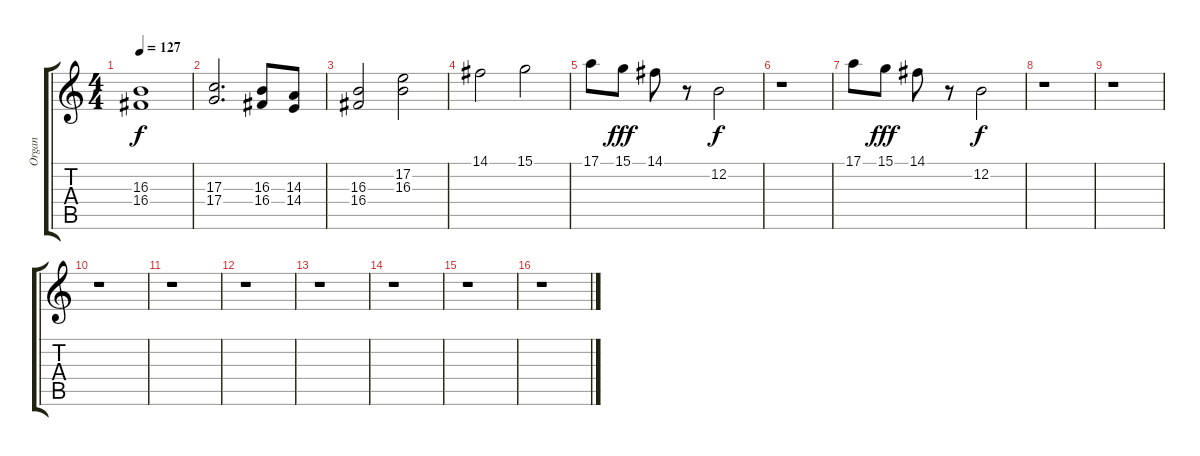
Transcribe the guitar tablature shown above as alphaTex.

\track ("Organ" "Organ") {instrument rockorgan}
\staff {score tabs}
\tuning (E4 B3 G3 D3 A2 E2) {hide}
\ts (4 4)
\tempo 127
\clef g2
\ks c
(16.3 16.4).1{dy f} |
(17.3 17.4).2{d} (16.3 16.4).8 (14.3 14.4).8 |
(16.3 16.4).2 (17.2 16.3).2 |
14.1.2 15.1.2 |
17.1.8 15.1.8{dy fff} 14.1.8 r.8 12.2.2{dy f} |
r.1 |
17.1.8 15.1.8{dy fff} 14.1.8 r.8 12.2.2{dy f} |
r.1 |
r.1 |
r.1 |
r.1 |
r.1 |
r.1 |
r.1 |
r.1 |
r.1
